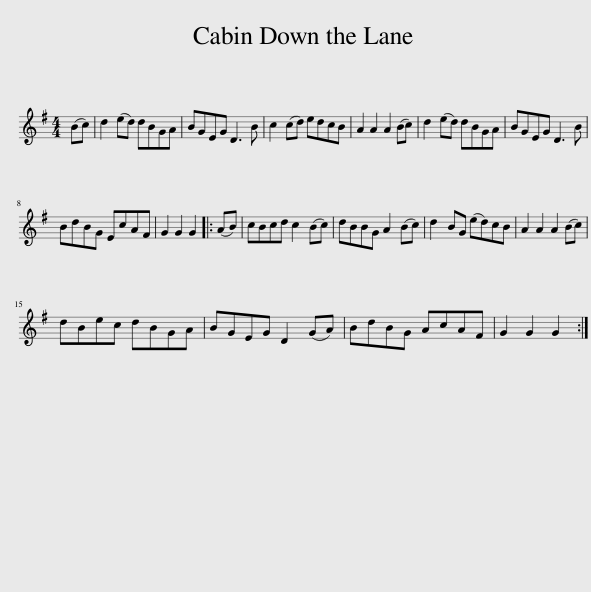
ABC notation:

X:1
L:1/8
M:4/4
I:linebreak $
K:G
V:1 treble
V:1
 (Bc) | d2 (ed) dBGA | BGEG D3 B | c2 (cd) edcB | A2 A2 A2 (Bc) | %5
 d2 (ed) dBGA | BGEG D3 B |$ BdBG EcAF | G2 G2 G2 |: (AB) | %10
 cBcd c2 (Bc) | dBBG A2 (Bc) | d2 BG (ed)cB | A2 A2 A2 (Bc) |$ dBec dBGA | %15
 BGEG D2 (GA) | BdBG AcAF | G2 G2 G2 :| %18
